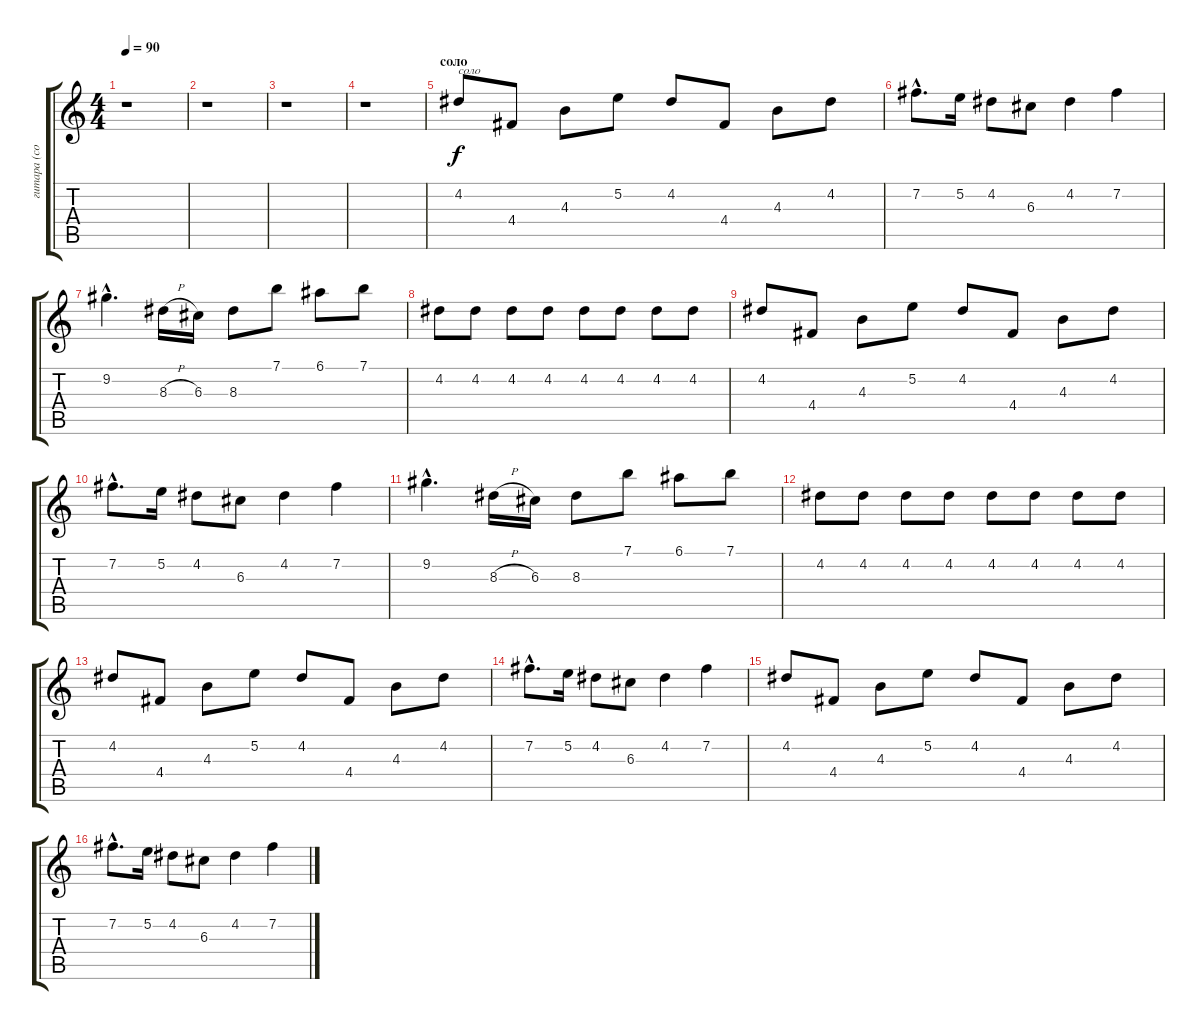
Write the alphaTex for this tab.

\track ("гитара (соло)" "гитара (со") {instrument distortionguitar}
\staff {score tabs}
\tuning (E4 B3 G3 D3 A2 E2) {hide}
\ts (4 4)
\tempo 90
\clef g2
\ks c
r.1{dy f} |
r.1 |
r.1 |
r.1 |
\section ("" "соло")
4.2.8{txt "соло"} 4.4.8 4.3.8 5.2.8 4.2.8 4.4.8 4.3.8 4.2.8 |
7.2{hac}.8{d} 5.2.16 4.2.8 6.3.8 4.2.4 7.2.4 |
9.2{hac}.4{d} 8.3{h}.16 6.3.16 8.3.8 7.1.8 6.1.8 7.1.8 |
4.2.8 4.2.8 4.2.8 4.2.8 4.2.8 4.2.8 4.2.8 4.2.8 |
4.2.8 4.4.8 4.3.8 5.2.8 4.2.8 4.4.8 4.3.8 4.2.8 |
7.2{hac}.8{d} 5.2.16 4.2.8 6.3.8 4.2.4 7.2.4 |
9.2{hac}.4{d} 8.3{h}.16 6.3.16 8.3.8 7.1.8 6.1.8 7.1.8 |
4.2.8 4.2.8 4.2.8 4.2.8 4.2.8 4.2.8 4.2.8 4.2.8 |
4.2.8 4.4.8 4.3.8 5.2.8 4.2.8 4.4.8 4.3.8 4.2.8 |
7.2{hac}.8{d} 5.2.16 4.2.8 6.3.8 4.2.4 7.2.4 |
4.2.8 4.4.8 4.3.8 5.2.8 4.2.8 4.4.8 4.3.8 4.2.8 |
7.2{hac}.8{d} 5.2.16 4.2.8 6.3.8 4.2.4 7.2.4
